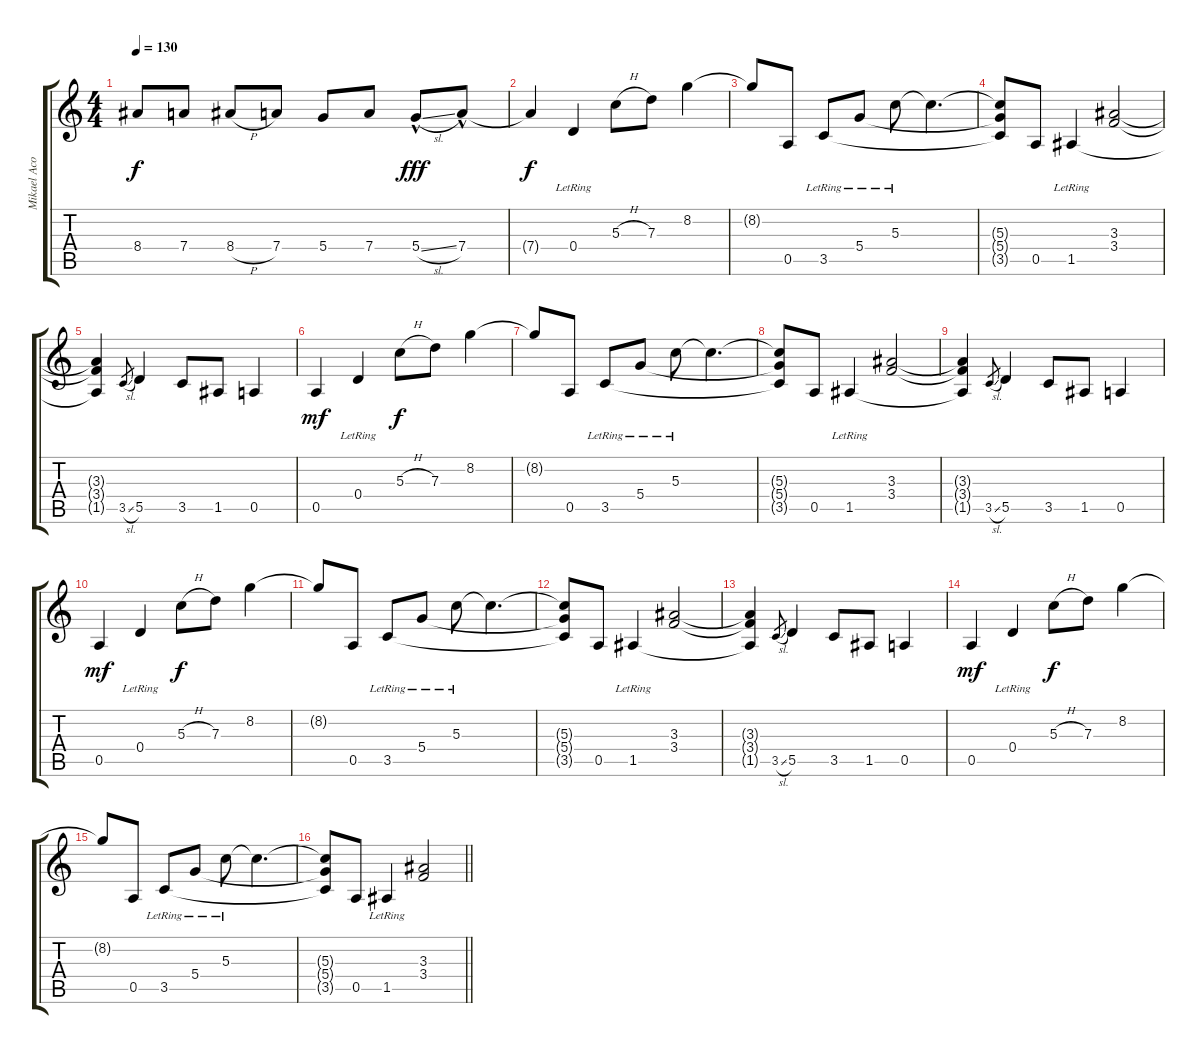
\track ("Mikael Acoustic" "Mikael Aco") {instrument acousticguitarsteel}
\staff {score tabs}
\tuning (E4 B3 G3 D3 A2 E2) {hide}
\ts (4 4)
\tempo 130
\clef g2
\ks c
8.4.8{dy f} 7.4.8 8.4{h}.8 7.4.8 5.4.8 7.4.8 5.4{sl hac}.8{dy fff} 7.4{hac}.8 |
7.4{t}.4{dy f} 0.4{lr}.4 5.3{h}.8 7.3.8 8.2.4 |
8.2{t}.8 0.5.8 3.5{lr}.8 5.4{lr}.8 5.3{lr}.8 5.3{t}.4{d} |
(5.3{t} 5.4{t} 3.5{t}).8 0.5.8 1.5{lr}.4 (3.3 3.4).2 |
(3.3{t} 3.4{t} 1.5{t}).4 3.5{sl}.8{gr} 5.5.4 3.5.8 1.5.8 0.5.4 |
0.5.4{dy mf} 0.4{lr}.4 5.3{h}.8{dy f} 7.3.8 8.2.4 |
8.2{t}.8 0.5.8 3.5{lr}.8 5.4{lr}.8 5.3{lr}.8 5.3{t}.4{d} |
(5.3{t} 5.4{t} 3.5{t}).8 0.5.8 1.5{lr}.4 (3.3 3.4).2 |
(3.3{t} 3.4{t} 1.5{t}).4 3.5{sl}.8{gr} 5.5.4 3.5.8 1.5.8 0.5.4 |
0.5.4{dy mf} 0.4{lr}.4 5.3{h}.8{dy f} 7.3.8 8.2.4 |
8.2{t}.8 0.5.8 3.5{lr}.8 5.4{lr}.8 5.3{lr}.8 5.3{t}.4{d} |
(5.3{t} 5.4{t} 3.5{t}).8 0.5.8 1.5{lr}.4 (3.3 3.4).2 |
(3.3{t} 3.4{t} 1.5{t}).4 3.5{sl}.8{gr} 5.5.4 3.5.8 1.5.8 0.5.4 |
0.5.4{dy mf} 0.4{lr}.4 5.3{h}.8{dy f} 7.3.8 8.2.4 |
8.2{t}.8 0.5.8 3.5{lr}.8 5.4{lr}.8 5.3{lr}.8 5.3{t}.4{d} |
\barLineRight lightlight
(5.3{t} 5.4{t} 3.5{t}).8 0.5.8 1.5{lr}.4 (3.3 3.4).2
